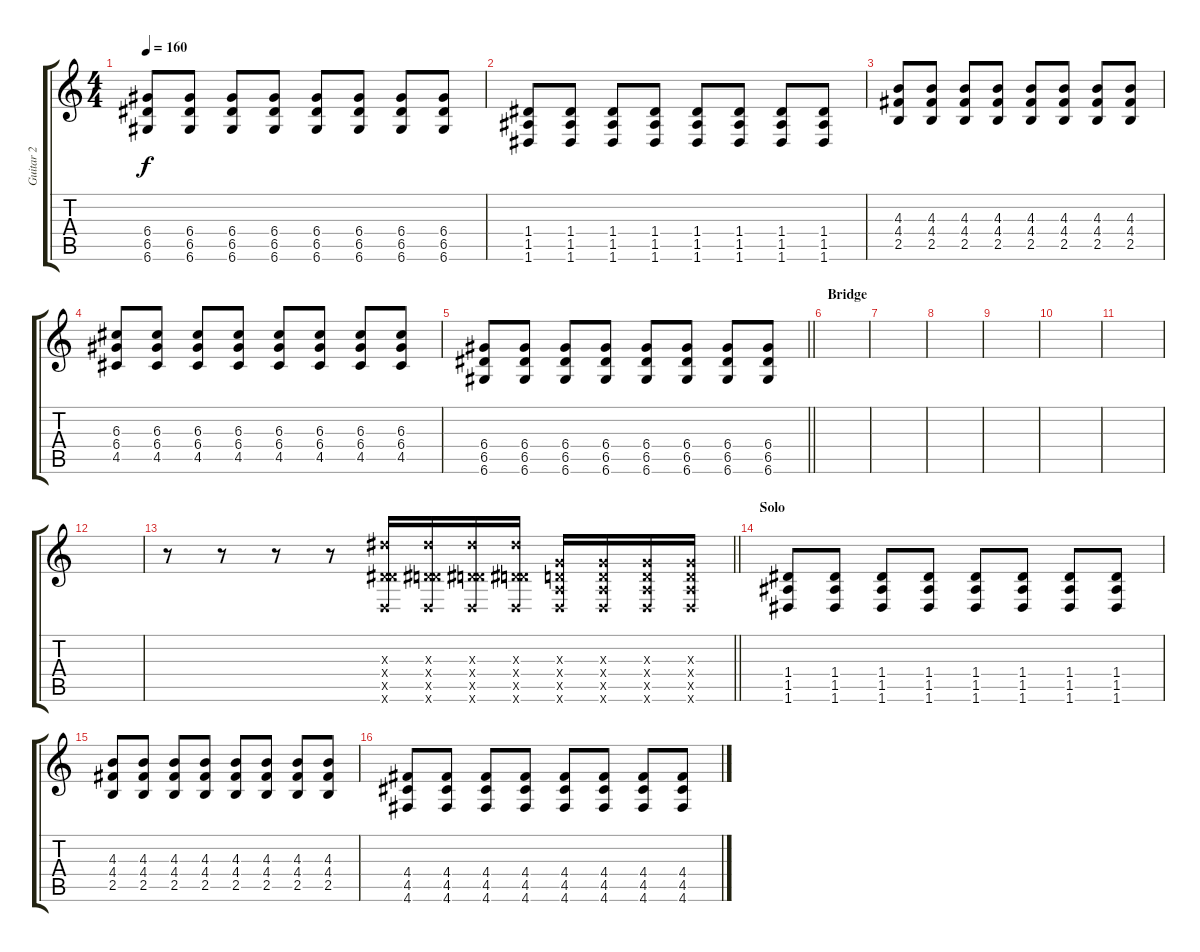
\track ("Guitar 2" "Guitar 2") {instrument overdrivenguitar}
\staff {score tabs}
\tuning (E4 B3 G3 D3 A2 D2) {hide}
\ts (4 4)
\tempo 160
\clef g2
\ks c
(6.4 6.5 6.6).8{dy f} (6.4 6.5 6.6).8 (6.4 6.5 6.6).8 (6.4 6.5 6.6).8 (6.4 6.5 6.6).8 (6.4 6.5 6.6).8 (6.4 6.5 6.6).8 (6.4 6.5 6.6).8 |
(1.4 1.5 1.6).8 (1.4 1.5 1.6).8 (1.4 1.5 1.6).8 (1.4 1.5 1.6).8 (1.4 1.5 1.6).8 (1.4 1.5 1.6).8 (1.4 1.5 1.6).8 (1.4 1.5 1.6).8 |
(4.3 4.4 2.5).8 (4.3 4.4 2.5).8 (4.3 4.4 2.5).8 (4.3 4.4 2.5).8 (4.3 4.4 2.5).8 (4.3 4.4 2.5).8 (4.3 4.4 2.5).8 (4.3 4.4 2.5).8 |
(6.3 6.4 4.5).8 (6.3 6.4 4.5).8 (6.3 6.4 4.5).8 (6.3 6.4 4.5).8 (6.3 6.4 4.5).8 (6.3 6.4 4.5).8 (6.3 6.4 4.5).8 (6.3 6.4 4.5).8 |
\barLineRight lightlight
(6.4 6.5 6.6).8 (6.4 6.5 6.6).8 (6.4 6.5 6.6).8 (6.4 6.5 6.6).8 (6.4 6.5 6.6).8 (6.4 6.5 6.6).8 (6.4 6.5 6.6).8 (6.4 6.5 6.6).8 |
\section ("" "Bridge")
|
|
|
|
|
|
|
\barLineRight lightlight
r.8 r.8 r.8 r.8 (8.3{x} 0.4{x} 6.5{x} 0.6{x}).16 (8.3{x} 0.4{x} 6.5{x} 0.6{x}).16 (8.3{x} 0.4{x} 6.5{x} 0.6{x}).16 (8.3{x} 0.4{x} 6.5{x} 0.6{x}).16 (0.3{x} 0.4{x} 0.5{x} 0.6{x}).16 (0.3{x} 0.4{x} 0.5{x} 0.6{x}).16 (0.3{x} 0.4{x} 0.5{x} 0.6{x}).16 (0.3{x} 0.4{x} 0.5{x} 0.6{x}).16 |
\section ("" "Solo")
(1.4 1.5 1.6).8 (1.4 1.5 1.6).8 (1.4 1.5 1.6).8 (1.4 1.5 1.6).8 (1.4 1.5 1.6).8 (1.4 1.5 1.6).8 (1.4 1.5 1.6).8 (1.4 1.5 1.6).8 |
(4.3 4.4 2.5).8 (4.3 4.4 2.5).8 (4.3 4.4 2.5).8 (4.3 4.4 2.5).8 (4.3 4.4 2.5).8 (4.3 4.4 2.5).8 (4.3 4.4 2.5).8 (4.3 4.4 2.5).8 |
(4.4 4.5 4.6).8 (4.4 4.5 4.6).8 (4.4 4.5 4.6).8 (4.4 4.5 4.6).8 (4.4 4.5 4.6).8 (4.4 4.5 4.6).8 (4.4 4.5 4.6).8 (4.4 4.5 4.6).8
